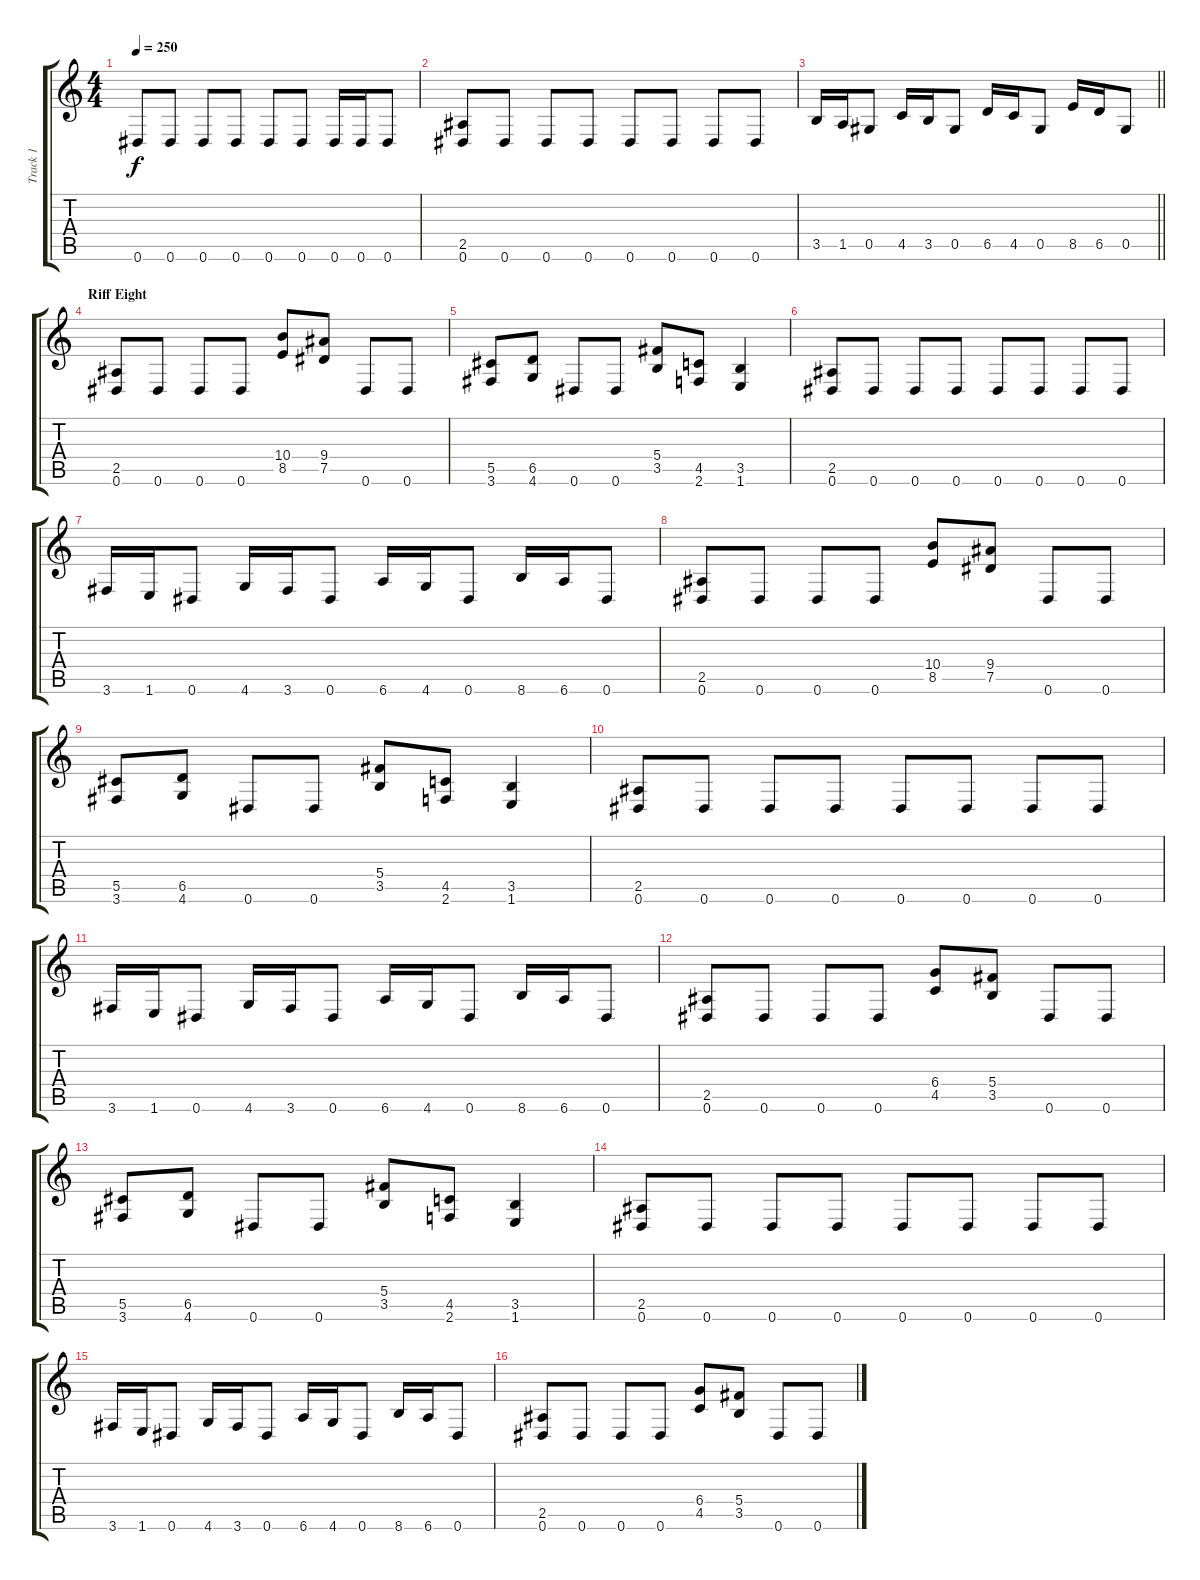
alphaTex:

\track ("Track 1" "Track 1") {instrument distortionguitar}
\staff {score tabs}
\tuning (Eb4 Bb3 Gb3 Db3 Ab2 Eb2) {hide}
\ts (4 4)
\tempo 250
\clef g2
\ks c
0.6.8{dy f} 0.6.8 0.6.8 0.6.8 0.6.8 0.6.8 0.6.16 0.6.16 0.6.8 |
(2.5 0.6).8 0.6.8 0.6.8 0.6.8 0.6.8 0.6.8 0.6.8 0.6.8 |
\barLineRight lightlight
3.5.16 1.5.16 0.5.8 4.5.16 3.5.16 0.5.8 6.5.16 4.5.16 0.5.8 8.5.16 6.5.16 0.5.8 |
\section ("" "Riff Eight")
(2.5 0.6).8 0.6.8 0.6.8 0.6.8 (10.4 8.5).8 (9.4 7.5).8 0.6.8 0.6.8 |
(5.5 3.6).8 (6.5 4.6).8 0.6.8 0.6.8 (5.4 3.5).8 (4.5 2.6).8 (3.5 1.6).4 |
(2.5 0.6).8 0.6.8 0.6.8 0.6.8 0.6.8 0.6.8 0.6.8 0.6.8 |
3.6.16 1.6.16 0.6.8 4.6.16 3.6.16 0.6.8 6.6.16 4.6.16 0.6.8 8.6.16 6.6.16 0.6.8 |
(2.5 0.6).8 0.6.8 0.6.8 0.6.8 (10.4 8.5).8 (9.4 7.5).8 0.6.8 0.6.8 |
(5.5 3.6).8 (6.5 4.6).8 0.6.8 0.6.8 (5.4 3.5).8 (4.5 2.6).8 (3.5 1.6).4 |
(2.5 0.6).8 0.6.8 0.6.8 0.6.8 0.6.8 0.6.8 0.6.8 0.6.8 |
3.6.16 1.6.16 0.6.8 4.6.16 3.6.16 0.6.8 6.6.16 4.6.16 0.6.8 8.6.16 6.6.16 0.6.8 |
(2.5 0.6).8 0.6.8 0.6.8 0.6.8 (6.4 4.5).8 (5.4 3.5).8 0.6.8 0.6.8 |
(5.5 3.6).8 (6.5 4.6).8 0.6.8 0.6.8 (5.4 3.5).8 (4.5 2.6).8 (3.5 1.6).4 |
(2.5 0.6).8 0.6.8 0.6.8 0.6.8 0.6.8 0.6.8 0.6.8 0.6.8 |
3.6.16 1.6.16 0.6.8 4.6.16 3.6.16 0.6.8 6.6.16 4.6.16 0.6.8 8.6.16 6.6.16 0.6.8 |
(2.5 0.6).8 0.6.8 0.6.8 0.6.8 (6.4 4.5).8 (5.4 3.5).8 0.6.8 0.6.8
